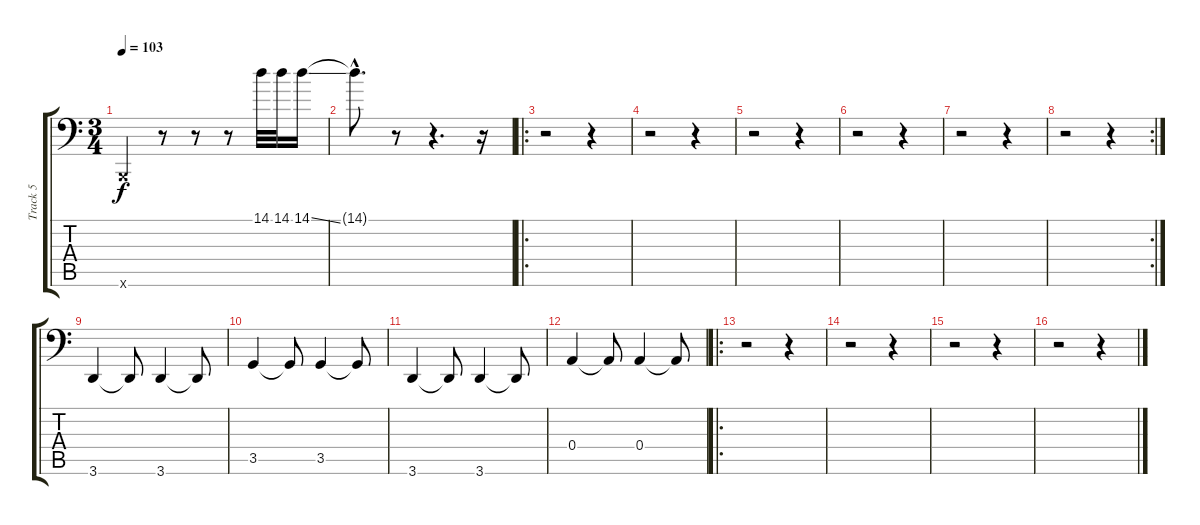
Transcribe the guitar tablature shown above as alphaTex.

\track ("Track 5" "Track 5") {instrument electricbasspick}
\staff {score tabs}
\tuning (C3 G2 D2 A1 E1 B0) {hide}
\ts (3 4)
\tempo 103
\clef f4
\ks c
0.6{x}.4{dy f instrument electricbasspick} r.8 r.8 r.8 14.1.32 14.1.32 14.1{ss}.16 |
14.1{hac t}.8{d} r.8 r.4{d} r.16 |
\ro
r.2 r.4 |
r.2 r.4 |
r.2 r.4 |
r.2 r.4 |
r.2 r.4 |
\rc 2
r.2 r.4 |
3.6.4 3.6{t}.8 3.6.4 3.6{t}.8 |
3.5.4 3.5{t}.8 3.5.4 3.5{t}.8 |
3.6.4 3.6{t}.8 3.6.4 3.6{t}.8 |
0.4.4 0.4{t}.8 0.4.4 0.4{t}.8 |
\ro
r.2 r.4 |
r.2 r.4 |
r.2 r.4 |
r.2 r.4
